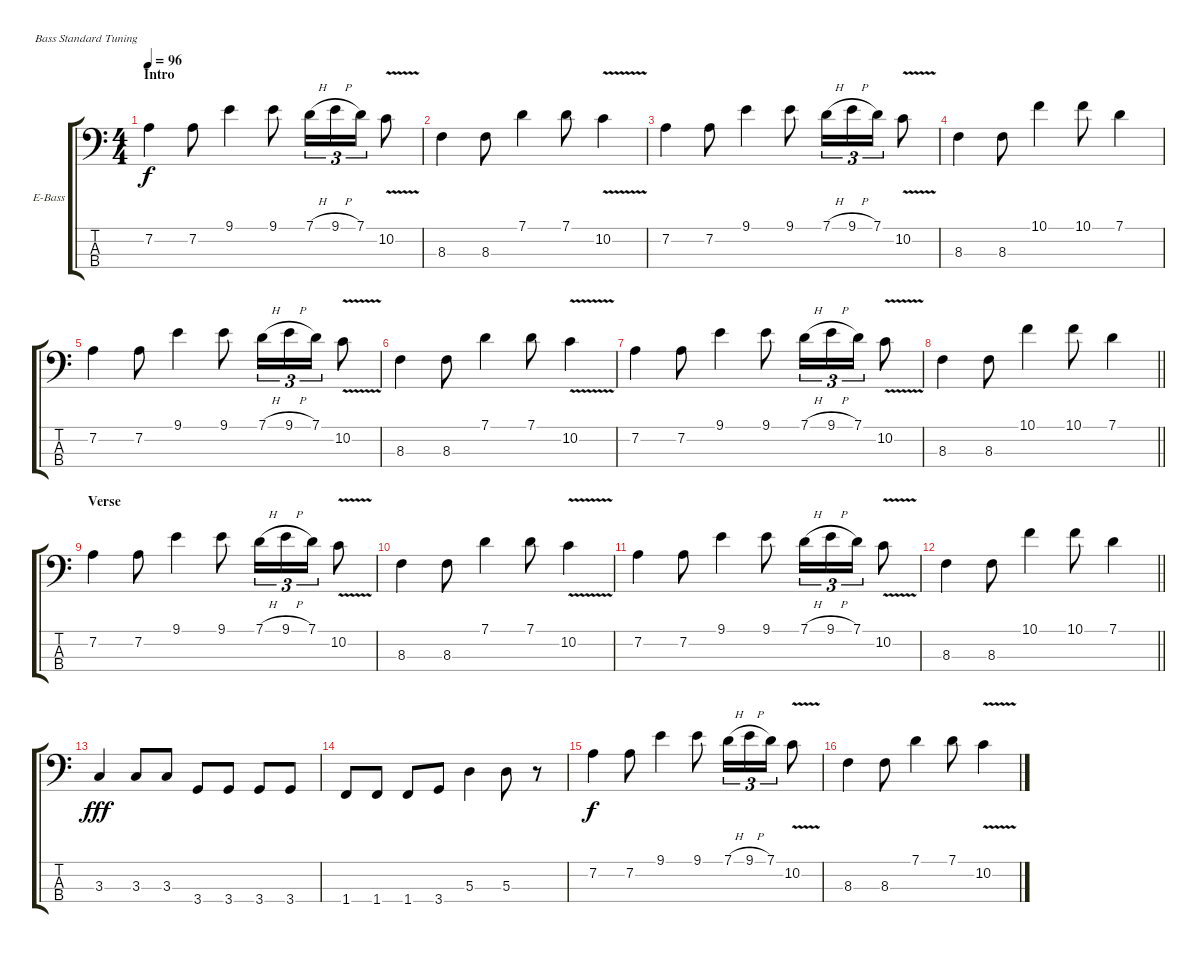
\bracketExtendMode groupsimilarinstruments
\firstSystemTrackNameOrientation horizontal
\otherSystemsTrackNameOrientation horizontal
\track ("Bass" "E-Bass") {instrument electricbassfinger}
\staff {score tabs}
\tuning (G2 D2 A1 E1)
\ts (4 4)
\beaming (8 2 2 2 2)
\section ("" "Intro")
\tempo 96
\clef f4
\ks c
7.2.4{dy f instrument electricbassfinger} 7.2.8 9.1.4 9.1.8 7.1{h}.16{tu (3 2)} 9.1{h}.16{tu (3 2)} 7.1.16{tu (3 2)} 10.2{v}.8 |
8.3.4 8.3.8 7.1.4 7.1.8 10.2{v}.4 |
7.2.4 7.2.8 9.1.4 9.1.8 7.1{h}.16{tu (3 2)} 9.1{h}.16{tu (3 2)} 7.1.16{tu (3 2)} 10.2{v}.8 |
8.3.4 8.3.8 10.1.4 10.1.8 7.1.4 |
7.2.4 7.2.8 9.1.4 9.1.8 7.1{h}.16{tu (3 2)} 9.1{h}.16{tu (3 2)} 7.1.16{tu (3 2)} 10.2{v}.8 |
8.3.4 8.3.8 7.1.4 7.1.8 10.2{v}.4 |
7.2.4 7.2.8 9.1.4 9.1.8 7.1{h}.16{tu (3 2)} 9.1{h}.16{tu (3 2)} 7.1.16{tu (3 2)} 10.2{v}.8 |
\barLineRight lightlight
8.3.4 8.3.8 10.1.4 10.1.8 7.1.4 |
\section ("" "Verse")
7.2.4 7.2.8 9.1.4 9.1.8 7.1{h}.16{tu (3 2)} 9.1{h}.16{tu (3 2)} 7.1.16{tu (3 2)} 10.2{v}.8 |
8.3.4 8.3.8 7.1.4 7.1.8 10.2{v}.4 |
7.2.4 7.2.8 9.1.4 9.1.8 7.1{h}.16{tu (3 2)} 9.1{h}.16{tu (3 2)} 7.1.16{tu (3 2)} 10.2{v}.8 |
\barLineRight lightlight
8.3.4 8.3.8 10.1.4 10.1.8 7.1.4 |
3.3.4{dy fff} 3.3.8 3.3.8 3.4.8 3.4.8 3.4.8 3.4.8 |
1.4.8 1.4.8 1.4.8 3.4.8 5.3.4 5.3.8 r.8 |
7.2.4{dy f} 7.2.8 9.1.4 9.1.8 7.1{h}.16{tu (3 2)} 9.1{h}.16{tu (3 2)} 7.1.16{tu (3 2)} 10.2{v}.8 |
8.3.4 8.3.8 7.1.4 7.1.8 10.2{v}.4
